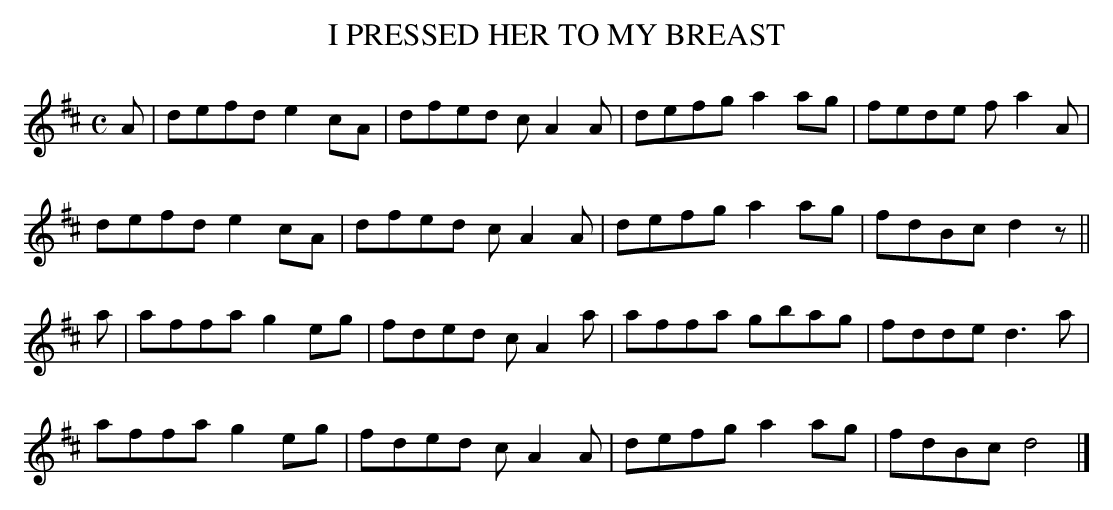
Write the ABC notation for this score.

X:1
T:I PRESSED HER TO MY BREAST
Y:"moderate"
M:C
L:1/8
K:D
A|defd e2cA|dfed cA2A|defg a2ag|fede fa2A|
defd e2cA|dfed cA2A|defg a2ag|fdBc d2z||
a|affa g2eg|fded cA2a|affa gbag|fdde d3a|
affa g2eg|fded cA2A|defg a2ag|fdBc d4|]
